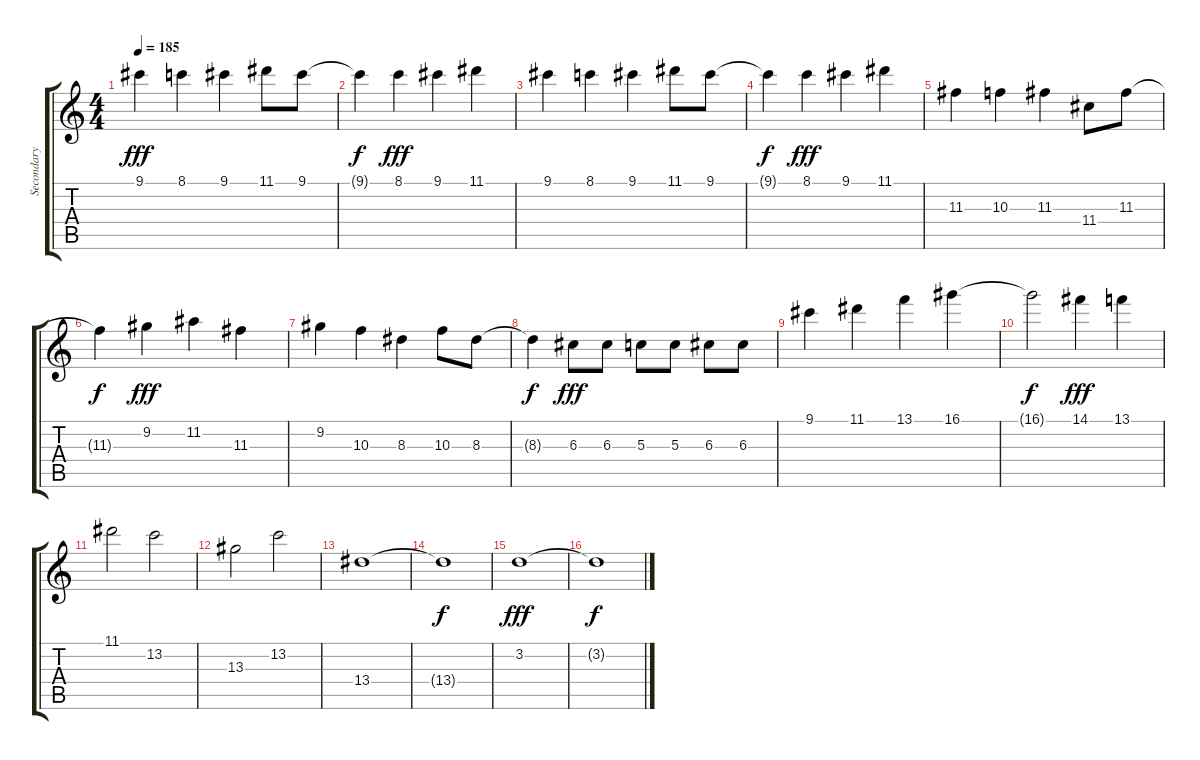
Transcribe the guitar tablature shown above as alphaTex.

\track ("Secondary" "Secondary") {instrument contrabass}
\staff {score tabs}
\tuning (E4 B3 G3 D3 A2 E2) {hide}
\ts (4 4)
\tempo 185
\clef g2
\ks c
9.1.4{dy fff} 8.1.4 9.1.4 11.1.8 9.1.8 |
9.1{t}.4{dy f} 8.1.4{dy fff} 9.1.4 11.1.4 |
9.1.4 8.1.4 9.1.4 11.1.8 9.1.8 |
9.1{t}.4{dy f} 8.1.4{dy fff} 9.1.4 11.1.4 |
11.3.4 10.3.4 11.3.4 11.4.8 11.3.8 |
11.3{t}.4{dy f} 9.2.4{dy fff} 11.2.4 11.3.4 |
9.2.4 10.3.4 8.3.4 10.3.8 8.3.8 |
8.3{t}.4{dy f} 6.3.8{dy fff} 6.3.8 5.3.8 5.3.8 6.3.8 6.3.8 |
9.1.4 11.1.4 13.1.4 16.1.4 |
16.1{t}.2{dy f} 14.1.4{dy fff} 13.1.4 |
11.1.2 13.2.2 |
13.3.2 13.2.2 |
13.4.1 |
13.4{t}.1{dy f} |
3.2.1{dy fff} |
3.2{t}.1{dy f}
